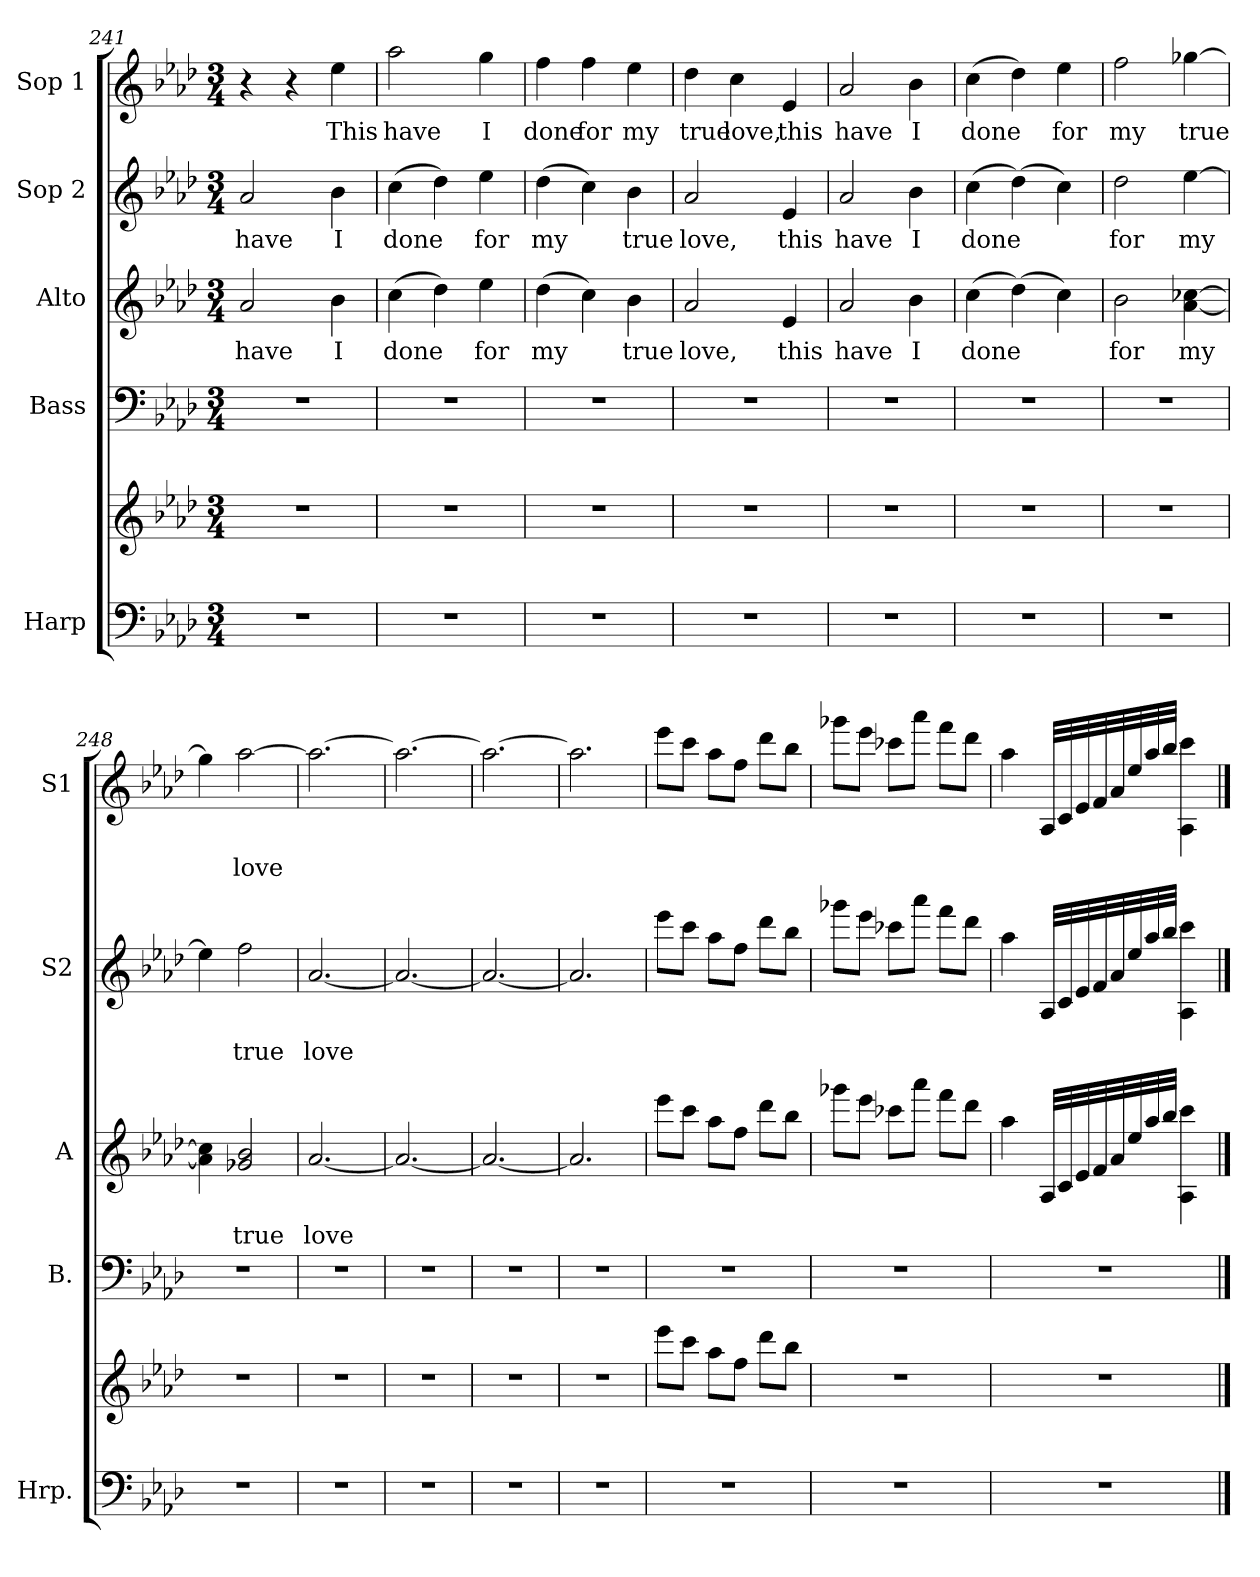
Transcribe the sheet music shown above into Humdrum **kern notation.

**kern	**kern	**kern	**kern	**text	**kern	**text	**kern	**text
*part5	*part5	*part4	*part3	*part3	*part2	*part2	*part1	*part1
*staff6	*staff5	*staff4	*staff3	*staff3	*staff2	*staff2	*staff1	*staff1
*I"Harp	*	*I"Bass	*I"Alto	*	*I"Sop 2	*	*I"Sop 1	*
*I'Hrp.	*	*I'B.	*I'A	*	*I'S2	*	*I'S1	*
!!LO:PB:g=z
*clefF4	*clefG2	*clefF4	*clefG2	*	*clefG2	*	*clefG2	*
*k[b-e-a-d-]	*k[b-e-a-d-]	*k[b-e-a-d-]	*k[b-e-a-d-]	*	*k[b-e-a-d-]	*	*k[b-e-a-d-]	*
*M3/4	*M3/4	*M3/4	*M3/4	*	*M3/4	*	*M3/4	*
=241	=241	=241	=241	=241	=241	=241	=241	=241
2.r	2.r	2.r	2a-/	have	2a-/	have	4r	.
.	.	.	.	.	.	.	4r	.
.	.	.	4b-\	I	4b-\	I	4ee-\	This
=242	=242	=242	=242	=242	=242	=242	=242	=242
2.r	2.r	2.r	(4cc\	done	(4cc\	done	2aa-\	have
.	.	.	4dd-\)	.	4dd-\)	.	.	.
.	.	.	4ee-\	for	4ee-\	for	4gg\	I
=243	=243	=243	=243	=243	=243	=243	=243	=243
2.r	2.r	2.r	(4dd-\	my	(4dd-\	my	4ff\	done
.	.	.	4cc\)	.	4cc\)	.	4ff\	for
.	.	.	4b-\	true	4b-\	true	4ee-\	my
=244	=244	=244	=244	=244	=244	=244	=244	=244
2.r	2.r	2.r	2a-/	love,	2a-/	love,	4dd-\	true
.	.	.	.	.	.	.	4cc\	love,
.	.	.	4e-/	this	4e-/	this	4e-/	this
=245	=245	=245	=245	=245	=245	=245	=245	=245
*	*	*	*	*	*	*	*MM100	*
2.r	2.r	2.r	2a-/	have	2a-/	have	2a-/	have
.	.	.	4b-\	I	4b-\	I	4b-\	I
=246	=246	=246	=246	=246	=246	=246	=246	=246
2.r	2.r	2.r	(4cc\	done	(4cc\	done	(4cc\	done
.	.	.	(4dd-\)	.	(4dd-\)	.	4dd-\)	.
.	.	.	4cc\)	.	4cc\)	.	4ee-\	for
=247	=247	=247	=247	=247	=247	=247	=247	=247
2.r	2.r	2.r	2b-\	for	2dd-\	for	2ff\	my
.	.	.	[4a-\ [4cc-X\	my	[4ee-\	my	[4gg-X\	true
!!LO:LB:g=z
=248	=248	=248	=248	=248	=248	=248	=248	=248
2.r	2.r	2.r	4a-\] 4cc-\]	.	4ee-\]	.	4gg-\]	.
.	.	.	2g-X/ 2b-/	true	2ff\	true	[2aa-\	love
=249	=249	=249	=249	=249	=249	=249	=249	=249
2.r	2.r	2.r	[2.a-/	love	[2.a-/	love	2.aa-\_	.
=250	=250	=250	=250	=250	=250	=250	=250	=250
2.r	2.r	2.r	2.a-/_	.	2.a-/_	.	2.aa-\_	.
=251	=251	=251	=251	=251	=251	=251	=251	=251
2.r	2.r	2.r	2.a-/_	.	2.a-/_	.	2.aa-\_	.
=252	=252	=252	=252	=252	=252	=252	=252	=252
2.r	2.r	2.r	2.a-/]	.	2.a-/]	.	2.aa-\]	.
=253	=253	=253	=253	=253	=253	=253	=253	=253
2.r	8eee-\L	2.r	8eee-\L	.	8eee-\L	.	8eee-\L	.
.	8ccc\J	.	8ccc\J	.	8ccc\J	.	8ccc\J	.
.	8aa-\L	.	8aa-\L	.	8aa-\L	.	8aa-\L	.
.	8ff\J	.	8ff\J	.	8ff\J	.	8ff\J	.
.	8ddd-\L	.	8ddd-\L	.	8ddd-\L	.	8ddd-\L	.
.	8bb-\J	.	8bb-\J	.	8bb-\J	.	8bb-\J	.
=254	=254	=254	=254	=254	=254	=254	=254	=254
2.r	2.r	2.r	8ggg-X\L	.	8ggg-X\L	.	8ggg-X\L	.
.	.	.	8eee-\J	.	8eee-\J	.	8eee-\J	.
.	.	.	8ccc-X\L	.	8ccc-X\L	.	8ccc-X\L	.
.	.	.	8aaa-\J	.	8aaa-\J	.	8aaa-\J	.
.	.	.	8fff\L	.	8fff\L	.	8fff\L	.
.	.	.	8ddd-\J	.	8ddd-\J	.	8ddd-\J	.
!!LO:PB:g=z
=255	=255	=255	=255	=255	=255	=255	=255	=255
2.r	2.r	2.r	4aa-\	.	4aa-\	.	4aa-\	.
.	.	.	32A-/LLL	.	32A-/LLL	.	32A-/LLL	.
.	.	.	32c/	.	32c/	.	32c/	.
.	.	.	32e-/	.	32e-/	.	32e-/	.
.	.	.	32f/	.	32f/	.	32f/	.
.	.	.	32a-/	.	32a-/	.	32a-/	.
.	.	.	32ee-/	.	32ee-/	.	32ee-/	.
.	.	.	32aa-/	.	32aa-/	.	32aa-/	.
.	.	.	32bb-/JJJ	.	32bb-/JJJ	.	32bb-/JJJ	.
.	.	.	4A-\ 4ccc\	.	4A-\ 4ccc\	.	4A-\ 4ccc\	.
==	==	==	==	==	==	==	==	==
*-	*-	*-	*-	*-	*-	*-	*-	*-
